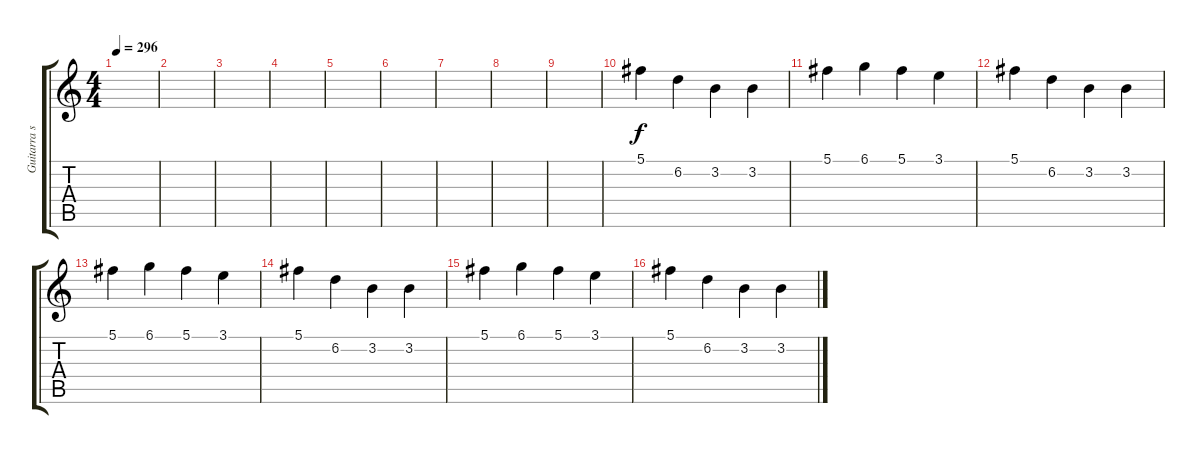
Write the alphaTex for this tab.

\track ("Guitarra solo" "Guitarra s") {instrument distortionguitar}
\staff {score tabs}
\tuning (Db4 Ab3 E3 B2 Gb2 B1) {hide}
\ts (4 4)
\tempo 296
\clef g2
\ks c
|
|
|
|
|
|
|
|
|
5.1.4 6.2.4 3.2.4 3.2.4 |
5.1.4 6.1.4 5.1.4 3.1.4 |
5.1.4 6.2.4 3.2.4 3.2.4 |
5.1.4 6.1.4 5.1.4 3.1.4 |
5.1.4 6.2.4 3.2.4 3.2.4 |
5.1.4 6.1.4 5.1.4 3.1.4 |
5.1.4 6.2.4 3.2.4 3.2.4
